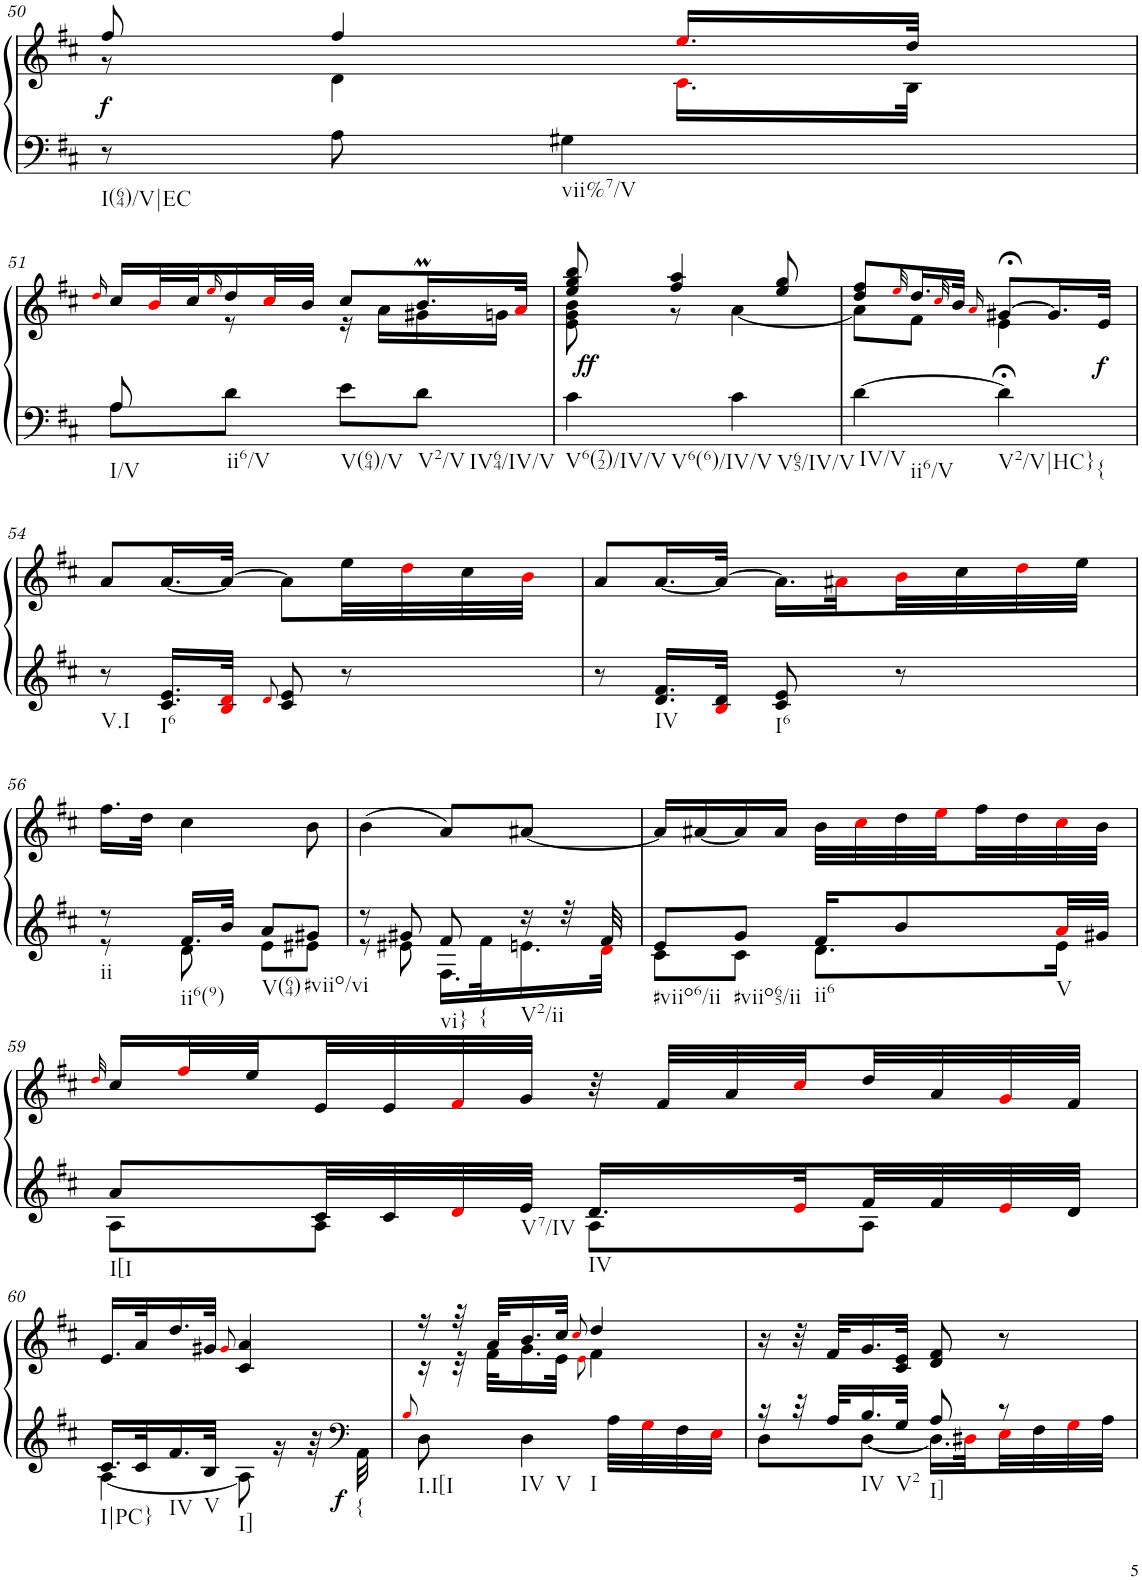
**kern	**kern	**dynam
*part1	*part1	*part1
*staff2	*staff1	*staff1/2
*I"Klavier links	*	*
!!LO:PB:g=z
*clefG2	*clefG2	*
*k[f#c#]	*k[f#c#]	*
*M2/4	*M2/4	*
=50	=50	=50
*	*^	*
!LO:TX:b:t=I(64)/V|EC	!	!	!
!	!	!	!LO:DY:b
8r	8ff#/	8r	f
8A\	4ff#/	4d\	.
!LO:TX:b:t=vii%7/V	!	!	!
4G#X\	.	.	.
.	16.eei/LL	16.c#i\LL	.
.	32dd/JJk	32B\JJk	.
!!LO:LB:g=z	!!
=51	=51	=51	=51
.	16qddi/	.	.
*^	*	*	*
!LO:TX:b:t=I/V	!	!	!	!
8A/	8A\L	16cc#/LL	8ryy	.
.	.	32bi/L	.	.
.	.	32cc#/J	.	.
.	.	16qeei/	.	.
!LO:TX:b:t=ii6/V	!	!	!	!
8ryy	8d\J	16dd/	8r	.
.	.	32cc#i/L	.	.
.	.	32b/JJJ	.	.
!LO:TX:b:t=V(64)/V	!	!	!	!
!LO:TX:b:t=V2/V	!	!	!	!
!LO:TX:b:t=IV64/IV/V	!	!	!	!
4ryy	8e\L	8cc#/L	16r	.
.	.	.	16a\LL	.
.	8d\J	16.bM/L	16g#X\	.
.	.	.	16gn\JJ	.
.	.	32ai/JJk	.	.
*v	*v	*	*	*
=52	=52	=52	=52
!LO:TX:b:t=V6(72)/IV/V	!	!	!
!LO:TX:b:t=V6(6)/IV/V	!	!	!
!	!	!	!LO:DY:a=2
4c#\	8ee/ 8gg/ 8bb/	8e\ 8g\ 8b\	ff
.	4ff#/ 4aa/	8r	.
!LO:TX:b:t=V65/IV/V	!	!	!
4c#\	.	[4a\	.
.	8ee/ 8gg/	.	.
=53	=53	=53	=53
!LO:TX:b:t=IV/V	!	!	!
!LO:TX:b:t=ii6/V	!	!	!
[4d\	8dd/ 8ff#/L	8a\L]	.
.	32qeei/	.	.
.	16.dd/L	8f#\J	.
.	32qcc#i/	.	.
.	32b/JJk	.	.
.	16qai/	.	.
!LO:TX:b:t=V2/V|HC}	!	!	!
!LO:TX:b:t={	!	!	!
4d;<\]	[8g#X;</L	4e\	.
.	16.g#/L]	.	.
!	!	!	!LO:DY:b
.	32e/JJk	.	f
*	*v	*v	*
!!LO:LB:g=z
=54	=54	=54
!LO:TX:b:t=V.I	!	!
8r	8a/L	.
!LO:TX:b:t=I6	!	!
16.c#/ 16.e/LL	[16.a/L	.
32Bi/ 32di/JJk	32a/JJk_	.
8qdi/	.	.
8c#/ 8e/	8a\L]	.
8r	32ee\LL	.
.	32ddi\	.
.	32cc#\	.
.	32bi\JJJ	.
=55	=55	=55
8r	8a/L	.
!LO:TX:b:t=IV	!	!
16.d/ 16.f#/LL	[16.a/L	.
32Bi/ 32d/JJk	32a/JJk_	.
!LO:TX:b:t=I6	!	!
8c#/ 8e/	16.a\LL]	.
.	32a#Xi\L	.
8r	32bi\	.
.	32cc#\	.
.	32ddi\	.
.	32ee\JJJ	.
!!LO:LB:g=z
=56	=56	=56
*^	*	*
!LO:TX:b:t=ii	!	!	!
8r	8r	16.ff#\LL	.
.	.	32dd\JJk	.
!LO:TX:b:t=ii6(9)	!	!	!
16.f#/LL	8d\	4cc#\	.
32b/JJk	.	.	.
!LO:TX:b:t=V(64)	!	!	!
8a/L	8e\L	.	.
!LO:TX:b:t=#viio/vi	!	!	!
8g#X/J	8e#X\J	8b\	.
=57	=57	=57	=57
8r	8r	(4b\	.
8g#X/	8e#X\	.	.
!LO:TX:b:t=vi}	!	!	!
!LO:TX:b:t={	!	!	!
8f#/	16.F#\LL	8a/L)	.
.	32f#\K	.	.
!LO:TX:b:t=V2/ii	!	!	!
16r	16.en\	[8a#X/J	.
32r	.	.	.
32f#/	32di\JJk	.	.
=58	=58	=58	=58
!LO:TX:b:t=#viio6/ii	!	!	!
8e/L	8c#\L	16a#/LL]	.
.	.	[16a#X/	.
!LO:TX:b:t=#viio65/ii	!	!	!
8g/J	8c#\J	16a#/]	.
.	.	16a#/JJ	.
!LO:TX:b:t=ii6	!	!	!
16f#/KL	8.d\L	32b\LLL	.
.	.	32cc#i\	.
8b/	.	32dd\	.
.	.	32eei\	.
.	.	32ff#\	.
.	.	32dd\	.
!LO:TX:b:t=V	!	!	!
32ai/LL	16e\Jk	32cc#i\	.
32g#X/JJJ	.	32b\JJJ	.
!!LO:LB:g=z
=59	=59	=59	=59
.	.	32qddi/	.
!LO:TX:b:t=I[I	!	!	!
8a/L	8A\L	16cc#/LL	.
.	.	32ff#i/L	.
.	.	32ee/	.
32c#/LL	8A\J	32e/	.
32c#/	.	32e/	.
32di/	.	32f#i/	.
!LO:TX:b:t=V7/IV	!	!	!
32e/JJJ	.	32g/JJJ	.
!LO:TX:b:t=IV	!	!	!
16.d/LL	8A\L	32r	.
.	.	32f#/LLL	.
.	.	32a/	.
32ei/L	.	32cc#i/	.
32f#/	8A\J	32dd/	.
32f#/	.	32a/	.
32ei/	.	32gi/	.
32d/JJJ	.	32f#/JJJ	.
!!LO:LB:g=z
=60	=60	=60	=60
*	*	*^	*
!LO:TX:b:t=I|PC}	!	!	!	!
16.c#/LL	[4A\	16.e/LL	4ryy	.
32c#/K	.	32a/K	.	.
!LO:TX:b:t=IV	!	!	!	!
16.f#/	.	16.dd/	.	.
!LO:TX:b:t=V	!	!	!	!
32B/JJk	.	32g#X/JJk	.	.
.	.	8qg#i/	.	.
!LO:TX:b:t=I]	!	!	!	!
8ryy	8A\]	4a/	4c#/	.
16ryy	16r	.	.	.
32ryy	32r	.	.	.
*clefF4	*	*	*	*
!LO:TX:b:t={	!	!	!	!
!	!	!	!	!LO:DY:b=2
32ryy	32AA\	.	.	f
*v	*v	*	*	*
=61	=61	=61	=61
8qBi/	.	.	.
!LO:TX:b:t=I.I[I	!	!	!
8D\	16r	16r	.
.	32r	32r	.
.	32a/KLL	32f#\KLL	.
!LO:TX:b:t=IV	!	!	!
!LO:TX:b:t=V	!	!	!
!LO:TX:b:t=I	!	!	!
4D\	16.b/	16.g\	.
.	32cc#/JJk	32e\JJk	.
.	8qcc#i/	8qei\	.
.	4dd/	4f#\	.
32A\LLL	.	.	.
32Gi\	.	.	.
32F#\	.	.	.
32Ei\JJJ	.	.	.
*	*v	*v	*
=62	=62	=62
*^	*	*
16r	8D\L	16r	.
32r	.	32r	.
32A/KLL	.	32f#/KLL	.
!LO:TX:b:t=IV	!	!	!
16.B/	[8D\J	16.g/	.
!LO:TX:b:t=V2	!	!	!
32G/JJk	.	32c#/ 32e/JJk	.
!LO:TX:b:t=I]	!	!	!
8A/	16.D\LL]	8d/ 8f#/	.
.	32D#Xi\L	.	.
8r	32Ei\	8r	.
.	32F#\	.	.
.	32Gi\	.	.
.	32A\JJJ	.	.
*v	*v	*	*
=	=	=
*-	*-	*-
